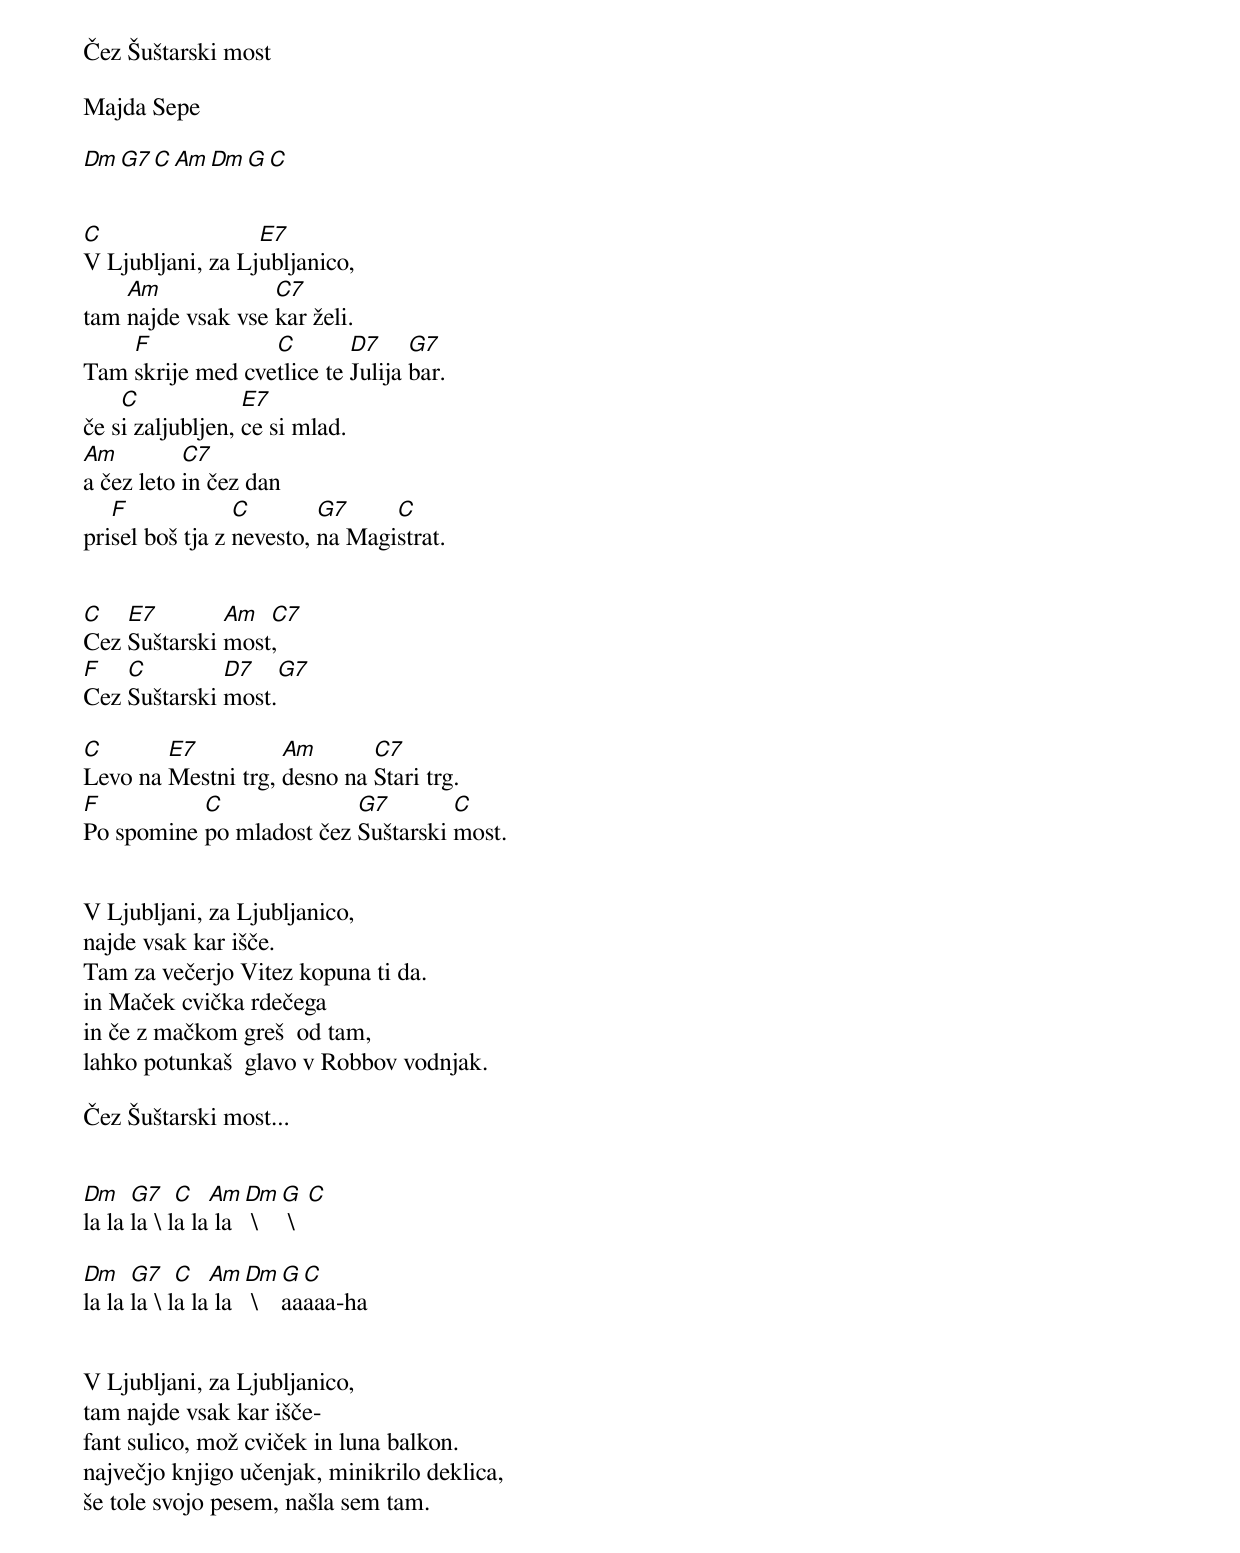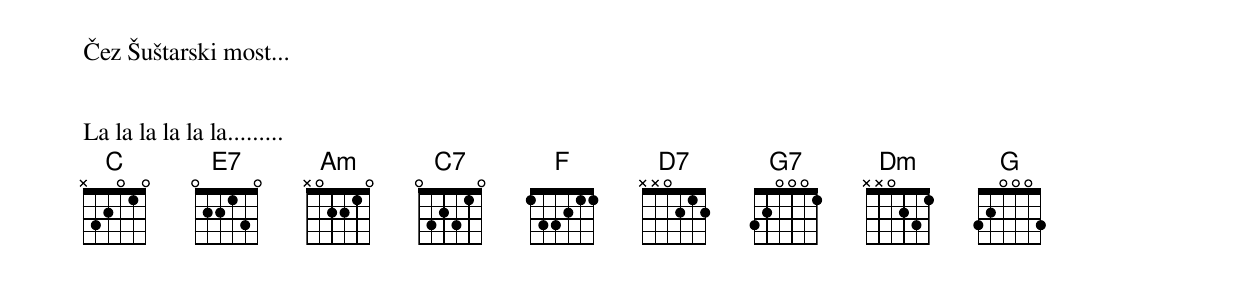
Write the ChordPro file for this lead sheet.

Čez Šuštarski most

Majda Sepe

[Dm G7 C Am Dm G C]


[C]V Ljubljani, za Lj[E7]ubljanico,
tam [Am]najde vsak vse [C7]kar želi.
Tam [F]skrije med cve[C]tlice te [D7]Julija [G7]bar.
če s[C]i zaljubljen, [E7]ce si mlad.
[Am]a čez leto [C7]in čez dan
pri[F]sel boš tja z [C]nevesto, [G7]na Magi[C]strat.


[C]Cez [E7]Suštarski [Am]most[C7],
[F]Cez [C]Suštarski [D7]most.[G7]

[C]Levo na [E7]Mestni trg, [Am]desno na [C7]Stari trg.
[F]Po spomine [C]po mladost čez [G7]Suštarski [C]most.


V Ljubljani, za Ljubljanico,
najde vsak kar išče.
Tam za večerjo Vitez kopuna ti da.
in Maček cvička rdečega
in če z mačkom greš  od tam,
lahko potunkaš  glavo v Robbov vodnjak.

Čez Šuštarski most...


[Dm]la la [G7]la \ l[C]a la[Am] la[Dm] \ [G] \  [C]

[Dm]la la [G7]la \ l[C]a la[Am] la[Dm] \ [G]aa[C]aaa-ha


V Ljubljani, za Ljubljanico,
tam najde vsak kar išče-
fant sulico, mož cviček in luna balkon.
največjo knjigo učenjak, minikrilo deklica,
še tole svojo pesem, našla sem tam.


Čez Šuštarski most...


La la la la la la.........
